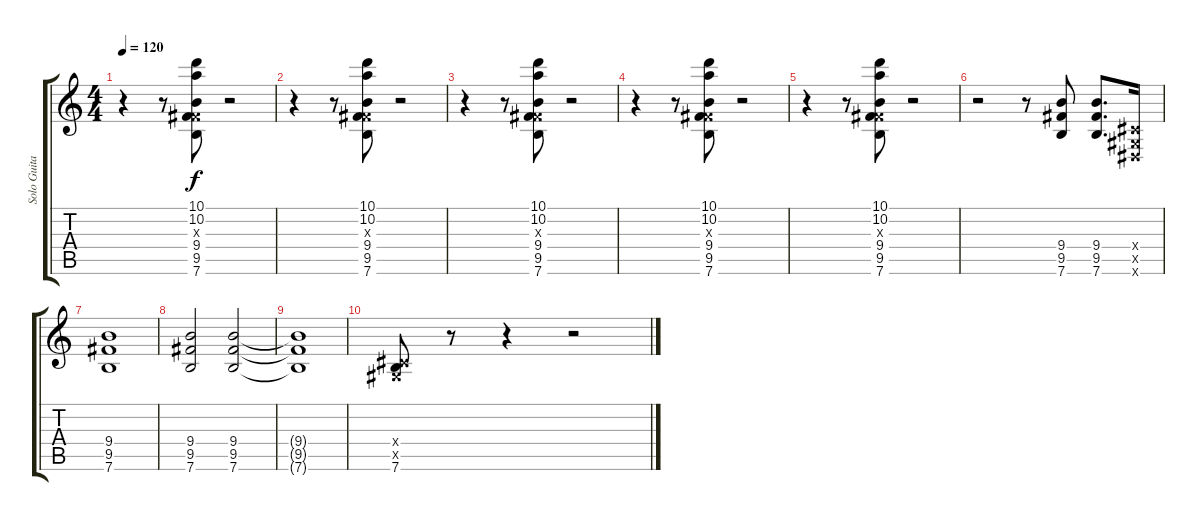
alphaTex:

\track ("Solo Guitar" "Solo Guita") {instrument overdrivenguitar}
\staff {score tabs}
\tuning (E4 B3 G3 D3 A2 E2) {hide}
\ts (4 4)
\tempo 120
\clef g2
\ks c
r.4{dy f} r.8 (10.1 10.2 -1.3{x} 9.4 9.5 7.6).8 r.2 |
r.4 r.8 (10.1 10.2 -1.3{x} 9.4 9.5 7.6).8 r.2 |
r.4 r.8 (10.1 10.2 -1.3{x} 9.4 9.5 7.6).8 r.2 |
r.4 r.8 (10.1 10.2 -1.3{x} 9.4 9.5 7.6).8 r.2 |
r.4 r.8 (10.1 10.2 -1.3{x} 9.4 9.5 7.6).8 r.2 |
r.2 r.8 (9.4 9.5 7.6).8 (9.4 9.5 7.6).8{d} (-1.4{x} -1.5{x} -1.6{x}).16 |
(9.4 9.5 7.6).1 |
(9.4 9.5 7.6).2 (9.4 9.5 7.6).2 |
(9.4{t} 9.5{t} 7.6{t}).1 |
(-1.4{x} -1.5{x} 7.6).8 r.8 r.4 r.2
